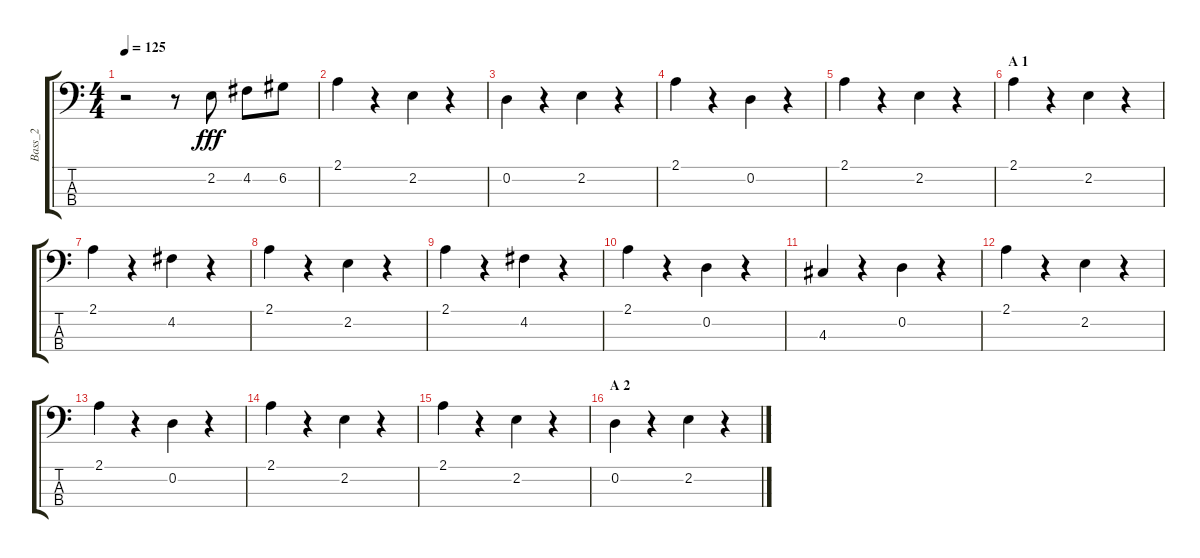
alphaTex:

\track ("Bass_2" "Bass_2") {instrument electricguitarmuted}
\staff {score tabs}
\tuning (G2 D2 A1 E1) {hide}
\ts (4 4)
\tempo 125
\clef f4
\ks c
r.2{dy fff instrument electricguitarmuted} r.8 2.2.8 4.2.8 6.2.8 |
2.1.4 r.4 2.2.4 r.4 |
0.2.4 r.4 2.2.4 r.4 |
2.1.4 r.4 0.2.4 r.4 |
2.1.4 r.4 2.2.4 r.4 |
\section ("" "A 1")
2.1.4 r.4 2.2.4 r.4 |
2.1.4 r.4 4.2.4 r.4 |
2.1.4 r.4 2.2.4 r.4 |
2.1.4 r.4 4.2.4 r.4 |
2.1.4 r.4 0.2.4 r.4 |
4.3.4 r.4 0.2.4 r.4 |
2.1.4 r.4 2.2.4 r.4 |
2.1.4 r.4 0.2.4 r.4 |
2.1.4 r.4 2.2.4 r.4 |
2.1.4 r.4 2.2.4 r.4 |
\section ("" "A 2")
0.2.4 r.4 2.2.4 r.4
